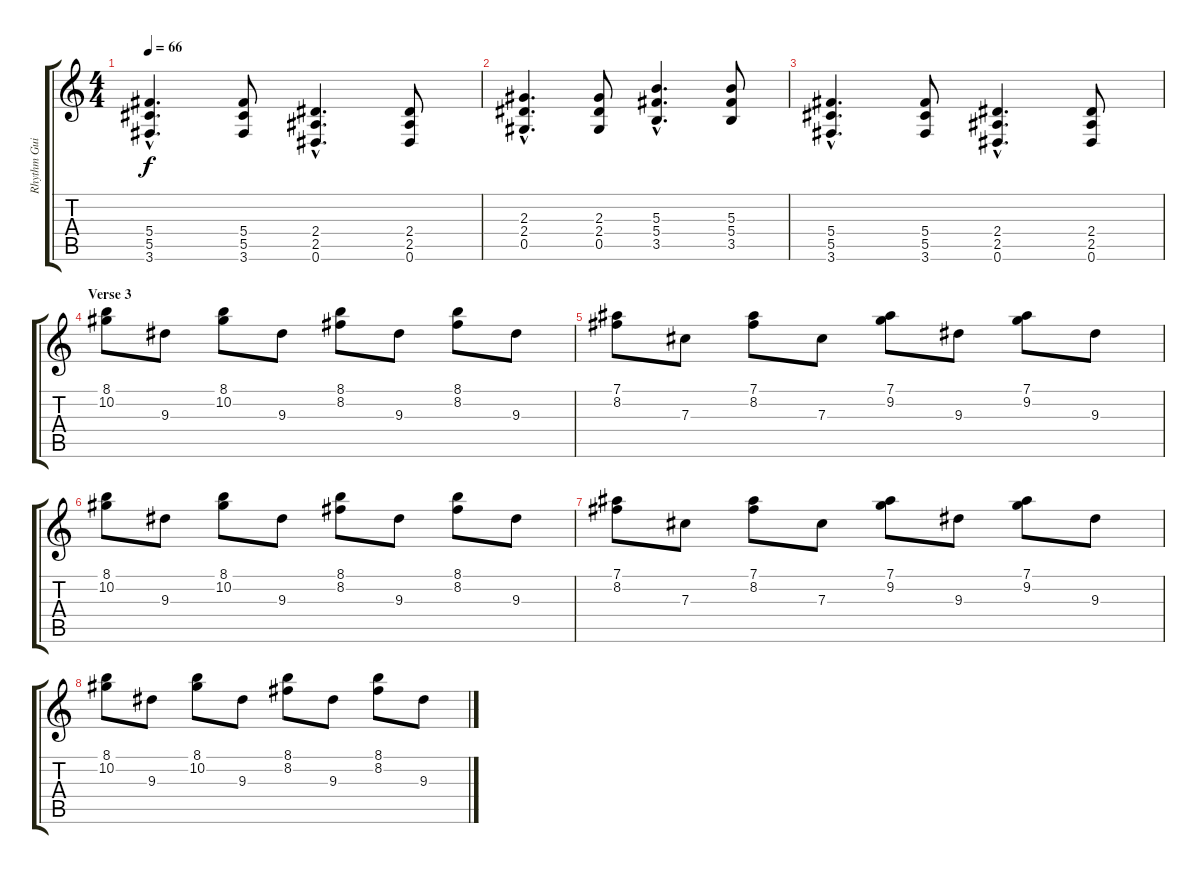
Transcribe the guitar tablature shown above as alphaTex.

\track ("Rhythm Guitar (Jaymz)" "Rhythm Gui") {instrument overdrivenguitar}
\staff {score tabs}
\tuning (Eb4 Bb3 Gb3 Db3 Ab2 Eb2) {hide}
\ts (4 4)
\tempo 66
\clef g2
\ks c
(5.4{hac} 5.5{hac} 3.6{hac}).4{d dy f} (5.4 5.5 3.6).8 (2.4{hac} 2.5{hac} 0.6{hac}).4{d} (2.4 2.5 0.6).8 |
(2.3{hac} 2.4{hac} 0.5{hac}).4{d} (2.3 2.4 0.5).8 (5.3{hac} 5.4{hac} 3.5{hac}).4{d} (5.3 5.4 3.5).8 |
(5.4{hac} 5.5{hac} 3.6{hac}).4{d} (5.4 5.5 3.6).8 (2.4{hac} 2.5{hac} 0.6{hac}).4{d} (2.4 2.5 0.6).8 |
\section ("" "Verse 3")
(8.1 10.2).8 9.3.8 (8.1 10.2).8 9.3.8 (8.1 8.2).8 9.3.8 (8.1 8.2).8 9.3.8 |
(7.1 8.2).8 7.3.8 (7.1 8.2).8 7.3.8 (7.1 9.2).8 9.3.8 (7.1 9.2).8 9.3.8 |
(8.1 10.2).8 9.3.8 (8.1 10.2).8 9.3.8 (8.1 8.2).8 9.3.8 (8.1 8.2).8 9.3.8 |
(7.1 8.2).8 7.3.8 (7.1 8.2).8 7.3.8 (7.1 9.2).8 9.3.8 (7.1 9.2).8 9.3.8 |
(8.1 10.2).8 9.3.8 (8.1 10.2).8 9.3.8 (8.1 8.2).8 9.3.8 (8.1 8.2).8 9.3.8
